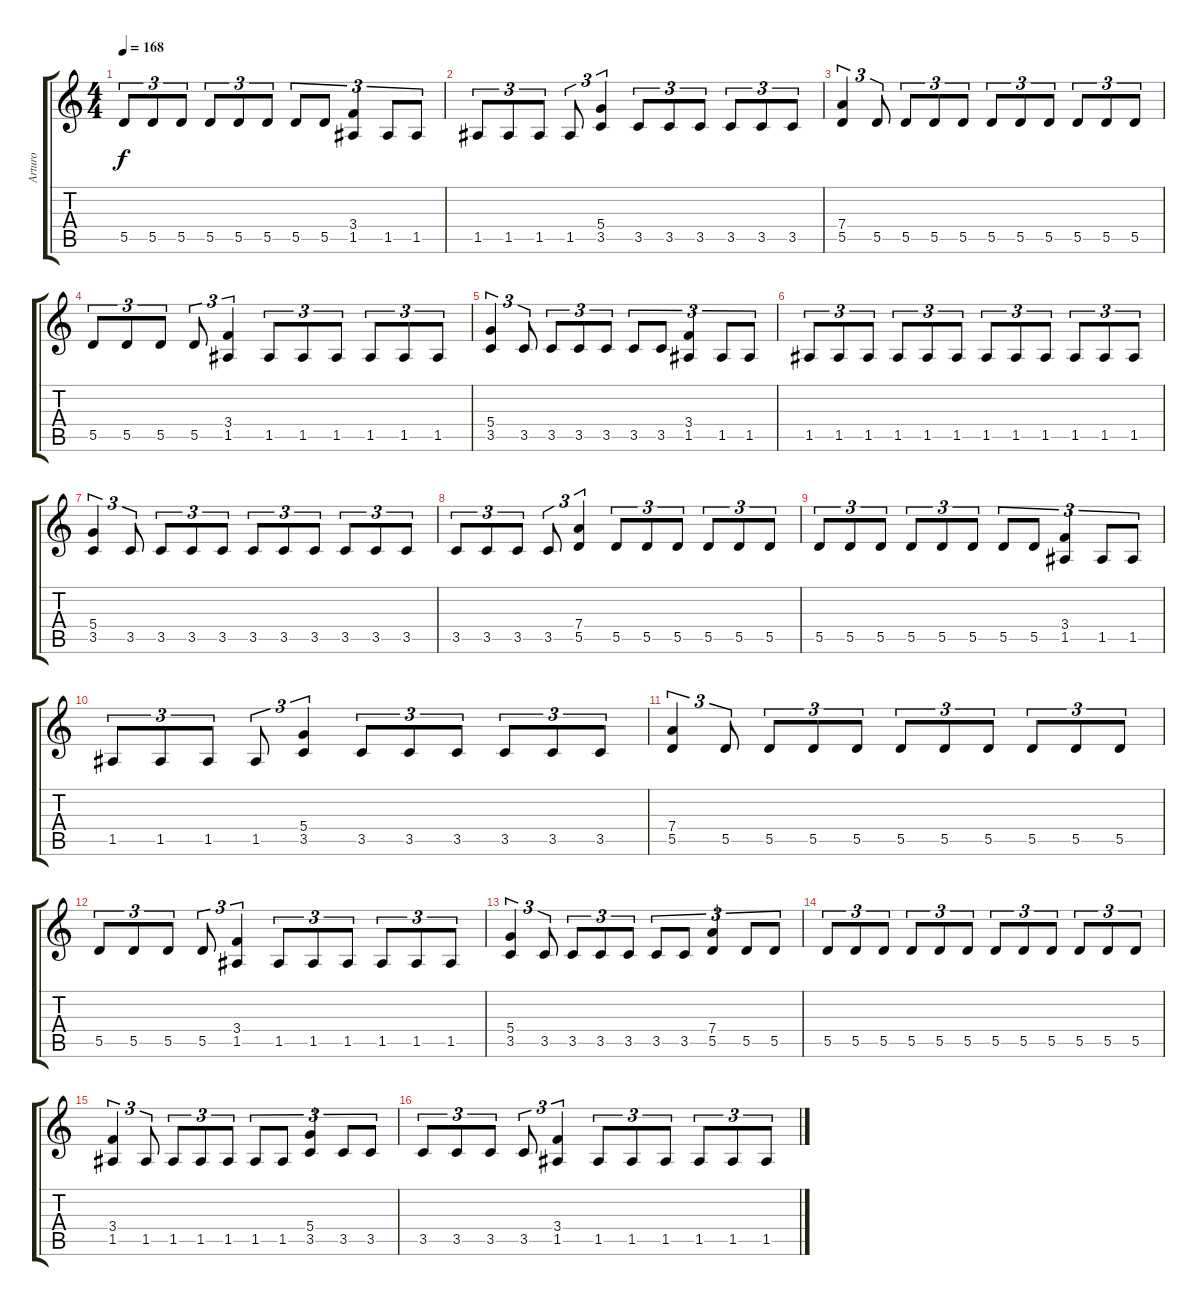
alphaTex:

\track ("Arturo" "Arturo") {instrument distortionguitar}
\staff {score tabs}
\tuning (E4 B3 G3 D3 A2 E2) {hide}
\ts (4 4)
\tempo 168
\clef g2
\ks c
5.5.8{tu (3 2) dy f} 5.5.8{tu (3 2)} 5.5.8{tu (3 2)} 5.5.8{tu (3 2)} 5.5.8{tu (3 2)} 5.5.8{tu (3 2)} 5.5.8{tu (3 2)} 5.5.8{tu (3 2)} (3.4 1.5).4{tu (3 2)} 1.5.8{tu (3 2)} 1.5.8{tu (3 2)} |
1.5.8{tu (3 2)} 1.5.8{tu (3 2)} 1.5.8{tu (3 2)} 1.5.8{tu (3 2)} (5.4 3.5).4{tu (3 2)} 3.5.8{tu (3 2)} 3.5.8{tu (3 2)} 3.5.8{tu (3 2)} 3.5.8{tu (3 2)} 3.5.8{tu (3 2)} 3.5.8{tu (3 2)} |
(7.4 5.5).4{tu (3 2)} 5.5.8{tu (3 2)} 5.5.8{tu (3 2)} 5.5.8{tu (3 2)} 5.5.8{tu (3 2)} 5.5.8{tu (3 2)} 5.5.8{tu (3 2)} 5.5.8{tu (3 2)} 5.5.8{tu (3 2)} 5.5.8{tu (3 2)} 5.5.8{tu (3 2)} |
5.5.8{tu (3 2)} 5.5.8{tu (3 2)} 5.5.8{tu (3 2)} 5.5.8{tu (3 2)} (3.4 1.5).4{tu (3 2)} 1.5.8{tu (3 2)} 1.5.8{tu (3 2)} 1.5.8{tu (3 2)} 1.5.8{tu (3 2)} 1.5.8{tu (3 2)} 1.5.8{tu (3 2)} |
(5.4 3.5).4{tu (3 2)} 3.5.8{tu (3 2)} 3.5.8{tu (3 2)} 3.5.8{tu (3 2)} 3.5.8{tu (3 2)} 3.5.8{tu (3 2)} 3.5.8{tu (3 2)} (3.4 1.5).4{tu (3 2)} 1.5.8{tu (3 2)} 1.5.8{tu (3 2)} |
1.5.8{tu (3 2)} 1.5.8{tu (3 2)} 1.5.8{tu (3 2)} 1.5.8{tu (3 2)} 1.5.8{tu (3 2)} 1.5.8{tu (3 2)} 1.5.8{tu (3 2)} 1.5.8{tu (3 2)} 1.5.8{tu (3 2)} 1.5.8{tu (3 2)} 1.5.8{tu (3 2)} 1.5.8{tu (3 2)} |
(5.4 3.5).4{tu (3 2)} 3.5.8{tu (3 2)} 3.5.8{tu (3 2)} 3.5.8{tu (3 2)} 3.5.8{tu (3 2)} 3.5.8{tu (3 2)} 3.5.8{tu (3 2)} 3.5.8{tu (3 2)} 3.5.8{tu (3 2)} 3.5.8{tu (3 2)} 3.5.8{tu (3 2)} |
3.5.8{tu (3 2)} 3.5.8{tu (3 2)} 3.5.8{tu (3 2)} 3.5.8{tu (3 2)} (7.4 5.5).4{tu (3 2)} 5.5.8{tu (3 2)} 5.5.8{tu (3 2)} 5.5.8{tu (3 2)} 5.5.8{tu (3 2)} 5.5.8{tu (3 2)} 5.5.8{tu (3 2)} |
5.5.8{tu (3 2)} 5.5.8{tu (3 2)} 5.5.8{tu (3 2)} 5.5.8{tu (3 2)} 5.5.8{tu (3 2)} 5.5.8{tu (3 2)} 5.5.8{tu (3 2)} 5.5.8{tu (3 2)} (3.4 1.5).4{tu (3 2)} 1.5.8{tu (3 2)} 1.5.8{tu (3 2)} |
1.5.8{tu (3 2)} 1.5.8{tu (3 2)} 1.5.8{tu (3 2)} 1.5.8{tu (3 2)} (5.4 3.5).4{tu (3 2)} 3.5.8{tu (3 2)} 3.5.8{tu (3 2)} 3.5.8{tu (3 2)} 3.5.8{tu (3 2)} 3.5.8{tu (3 2)} 3.5.8{tu (3 2)} |
(7.4 5.5).4{tu (3 2)} 5.5.8{tu (3 2)} 5.5.8{tu (3 2)} 5.5.8{tu (3 2)} 5.5.8{tu (3 2)} 5.5.8{tu (3 2)} 5.5.8{tu (3 2)} 5.5.8{tu (3 2)} 5.5.8{tu (3 2)} 5.5.8{tu (3 2)} 5.5.8{tu (3 2)} |
5.5.8{tu (3 2)} 5.5.8{tu (3 2)} 5.5.8{tu (3 2)} 5.5.8{tu (3 2)} (3.4 1.5).4{tu (3 2)} 1.5.8{tu (3 2)} 1.5.8{tu (3 2)} 1.5.8{tu (3 2)} 1.5.8{tu (3 2)} 1.5.8{tu (3 2)} 1.5.8{tu (3 2)} |
(5.4 3.5).4{tu (3 2)} 3.5.8{tu (3 2)} 3.5.8{tu (3 2)} 3.5.8{tu (3 2)} 3.5.8{tu (3 2)} 3.5.8{tu (3 2)} 3.5.8{tu (3 2)} (7.4 5.5).4{tu (3 2)} 5.5.8{tu (3 2)} 5.5.8{tu (3 2)} |
5.5.8{tu (3 2)} 5.5.8{tu (3 2)} 5.5.8{tu (3 2)} 5.5.8{tu (3 2)} 5.5.8{tu (3 2)} 5.5.8{tu (3 2)} 5.5.8{tu (3 2)} 5.5.8{tu (3 2)} 5.5.8{tu (3 2)} 5.5.8{tu (3 2)} 5.5.8{tu (3 2)} 5.5.8{tu (3 2)} |
(3.4 1.5).4{tu (3 2)} 1.5.8{tu (3 2)} 1.5.8{tu (3 2)} 1.5.8{tu (3 2)} 1.5.8{tu (3 2)} 1.5.8{tu (3 2)} 1.5.8{tu (3 2)} (5.4 3.5).4{tu (3 2)} 3.5.8{tu (3 2)} 3.5.8{tu (3 2)} |
3.5.8{tu (3 2)} 3.5.8{tu (3 2)} 3.5.8{tu (3 2)} 3.5.8{tu (3 2)} (3.4 1.5).4{tu (3 2)} 1.5.8{tu (3 2)} 1.5.8{tu (3 2)} 1.5.8{tu (3 2)} 1.5.8{tu (3 2)} 1.5.8{tu (3 2)} 1.5.8{tu (3 2)}
